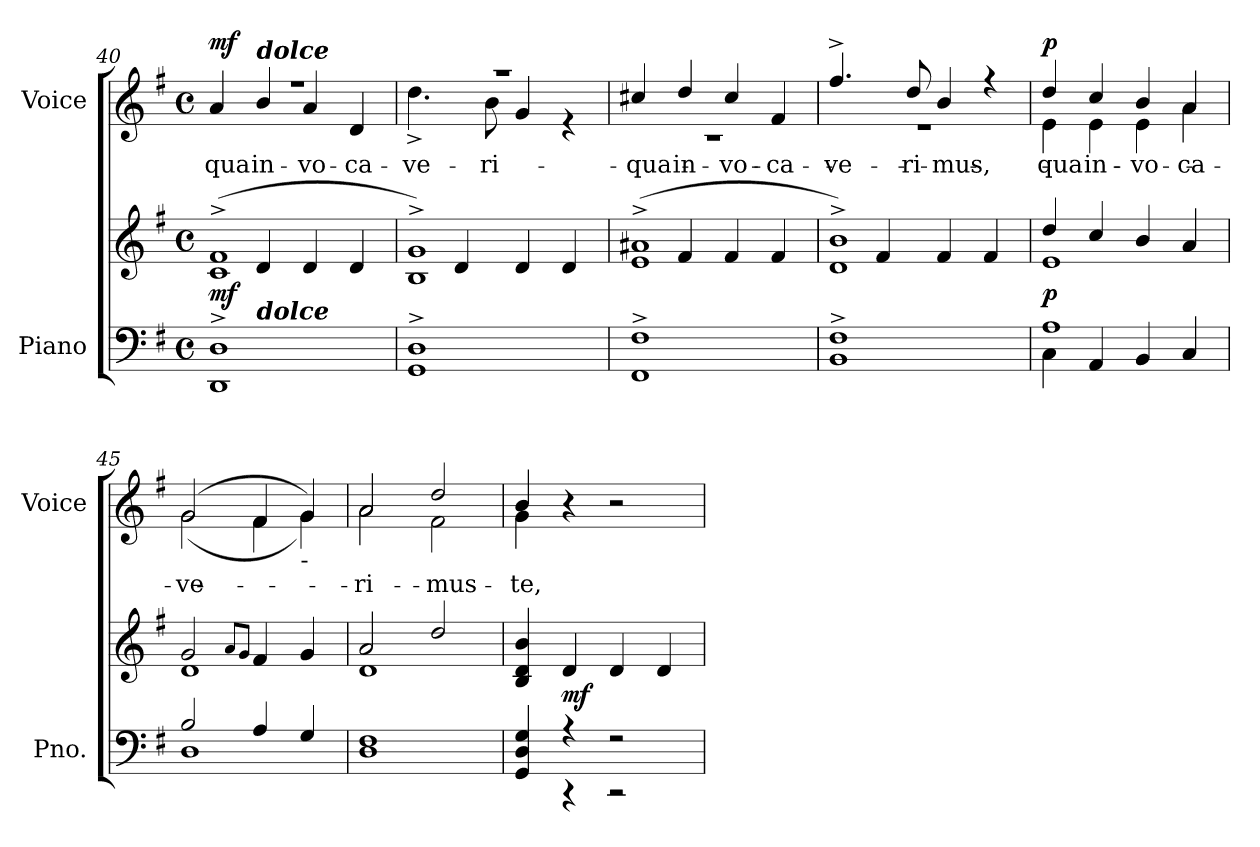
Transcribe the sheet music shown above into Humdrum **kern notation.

**kern	**kern	**dynam	**kern	**text	**dynam
*part2	*part2	*part2	*part1	*part1	*part1
*staff3	*staff2	*staff2/3	*staff1	*staff1	*staff1
*I"Piano	*	*	*I"Voice	*	*
*I'Pno.	*	*	*I'Voice	*	*
!!LO:PB:g=z
*clefF4	*clefG2	*	*clefG2	*	*
*k[f#]	*k[f#]	*	*k[f#]	*	*
*G:	*G:	*	*G:	*	*
*M4/4	*M4/4	*	*M4/4	*	*
*met(c)	*met(c)	*	*met(c)	*	*
=40	=40	=40	=40	=40	=40
*^	*^	*	*^	*	*
!	!	!	!	!	!	!	!LO:LY:b:color=#000000	!
*	*^	*	*	*	*	*	*	*
1DDi^ 1Di^	1DDD^iyy	4ryy	(1ci^ 1f#i^	4ryy	mf	1r	4ai/	qua	mf
!	!	!	!	!	!	!	!LO:TX:a:Bi:t=dolce	!	!
!	!	!LO:TX:a:Bi:t=dolce	!	!	!	!	!	!	!
!	!	!	!	!	!	!	!	!LO:LY:b:color=#000000	!
.	.	2.ryy	.	4di/	.	.	4bi/	in-	.
!	!	!	!	!	!	!	!	!LO:LY:b:color=#000000	!
.	.	.	.	4di/	.	.	4ai/	-vo-	.
!	!	!	!	!	!	!	!	!LO:LY:b:color=#000000	!
.	.	.	.	4di/	.	.	4di/	-ca-	.
*	*v	*v	*	*	*	*	*	*	*
=41	=41	=41	=41	=41	=41	=41	=41	=41
*	*^	*	*	*	*	*	*	*
!	!	!	!	!	!	!	!	!LO:LY:b:color=#000000	!
*	*v	*v	*	*	*	*	*	*	*
1GGi^ 1Di^	1GGG^iyy	1Bi^ 1gi^)	4ryy	.	1r	4.dd^i\	-ve-	.
.	.	.	4di/	.	.	.	.	.
!	!	!	!	!	!	!	!LO:LY:b:color=#000000	!
.	.	.	.	.	.	8bi\	-ri-	.
.	.	.	4di/	.	.	4gi/	.	.
.	.	.	4di/	.	.	4r	.	.
=42	=42	=42	=42	=42	=42	=42	=42	=42
!	!	!	!	!	!	!	!LO:LY:b:color=#000000	!
1FF#i^ 1F#i^	1FFF#^iyy	(1ei^ 1a#Xi^	4ryy	.	4cc#Xi/	1r	qua	.
!	!	!	!	!	!	!	!LO:LY:b:color=#000000	!
.	.	.	4f#i/	.	4ddi/	.	in-	.
!	!	!	!	!	!	!	!LO:LY:b:color=#000000	!
.	.	.	4f#i/	.	4cc#i/	.	-vo-	.
!	!	!	!	!	!	!	!LO:LY:b:color=#000000	!
.	.	.	4f#i/	.	4f#i/	.	-ca-	.
=43	=43	=43	=43	=43	=43	=43	=43	=43
!	!	!	!	!	!	!	!LO:LY:b:color=#000000	!
1BBi^ 1F#i^	1BBB^iyy	1di^ 1bi^)	4ryy	.	4.ff#^i/	1r	-ve-	.
.	.	.	4f#i/	.	.	.	.	.
!	!	!	!	!	!	!	!LO:LY:b:color=#000000	!
.	.	.	.	.	8ddi/	.	-ri-	.
!	!	!	!	!	!	!	!LO:LY:b:color=#000000	!
.	.	.	4f#i/	.	4bi/	.	-mus,	.
.	.	.	4f#i/	.	4r	.	.	.
=44	=44	=44	=44	=44	=44	=44	=44	=44
*	*^	*	*	*	*	*	*	*
!	!	!	!	!	!	!	!	!LO:LY:b:color=#000000	!
1Ai	4Ci\	4CCi\yy	4ddi/	1ei	p	4ddi/	4ei\	qua	p
!	!	!	!	!	!	!	!	!LO:LY:b:color=#000000	!
.	4AAi/	4AAAi\yy	4cci/	.	.	4cci/	4ei\	in-	.
!	!	!	!	!	!	!	!	!LO:LY:b:color=#000000	!
.	4BBi/	4BBBi\yy	4bi/	.	.	4bi/	4ei\	-vo-	.
!	!	!	!	!	!	!	!	!LO:LY:b:color=#000000	!
.	4Ci/	4CCi\yy	4ai/	.	.	4ai/	4ai\	-ca-	.
=45	=45	=45	=45	=45	=45	=45	=45	=45	=45
!	!	!	!	!	!	!	!	!LO:LY:b:color=#000000	!
2Bi/	1Di	1DDiyy	2gi/	1di	.	(2gi/	(2gi\	-ve-	.
.	.	.	8qai/L	.	.	.	.	.	.
.	.	.	8qgi/J	.	.	.	.	.	.
4Ai/	.	.	4f#i/	.	.	4f#i/	4f#i\	.	.
!	!	!	!	!	!	!LO:TX:b:t=-	!	!	!
4Gi/	.	.	4gi/	.	.	4gi/)	4gi\)	.	.
*	*v	*v	*	*	*	*	*	*	*
!!LO:LB:g=z	!!
=46	=46	=46	=46	=46	=46	=46	=46	=46
!	!	!	!	!	!	!	!LO:LY:b:color=#000000	!
1Di 1F#i	1DDiyy	2ai/	1di	.	2ai/	2ai\	-ri-	.
!	!	!	!	!	!	!	!LO:LY:b:color=#000000	!
.	.	2ddi/	.	.	2ddi/	2f#i\	-mus	.
*	*	*v	*v	*	*	*	*	*
=47	=47	=47	=47	=47	=47	=47	=47
!	!	!	!	!	!	!LO:LY:b:color=#000000	!
4GGi/ 4Di 4Gi	4GGGi/yy	4Bi/ 4di 4bi	.	4bi/	4gi\	te,	.
4r	4r	4di/	mf	4r	4ryy	.	.
2r	2r	4di/	.	2r	2ryy	.	.
.	.	4di/	.	.	.	.	.
*v	*v	*	*	*v	*v	*	*
=	=	=	=	=	=
*-	*-	*-	*-	*-	*-
